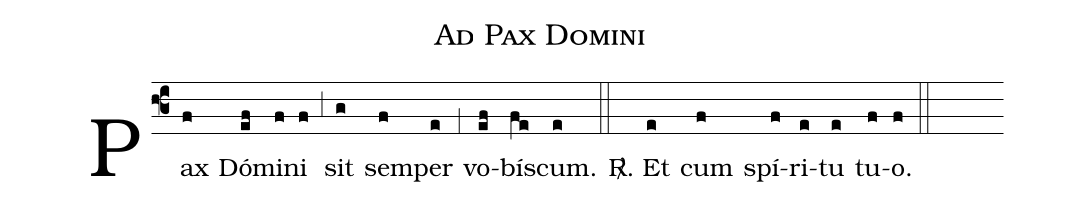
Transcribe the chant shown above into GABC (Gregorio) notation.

name:Ad Pax Domini;
%%
(f3) Pax(f) Dó(ef)mi(f)ni(f) (,3) sit(g) sem(f)per(e) (,1) vo(ef)bí(fe)scum.(e) (::)
<sp>R/</sp>. Et(e) cum(f) spí(f)ri(e)tu(e) tu(f)o.(f) (::)
